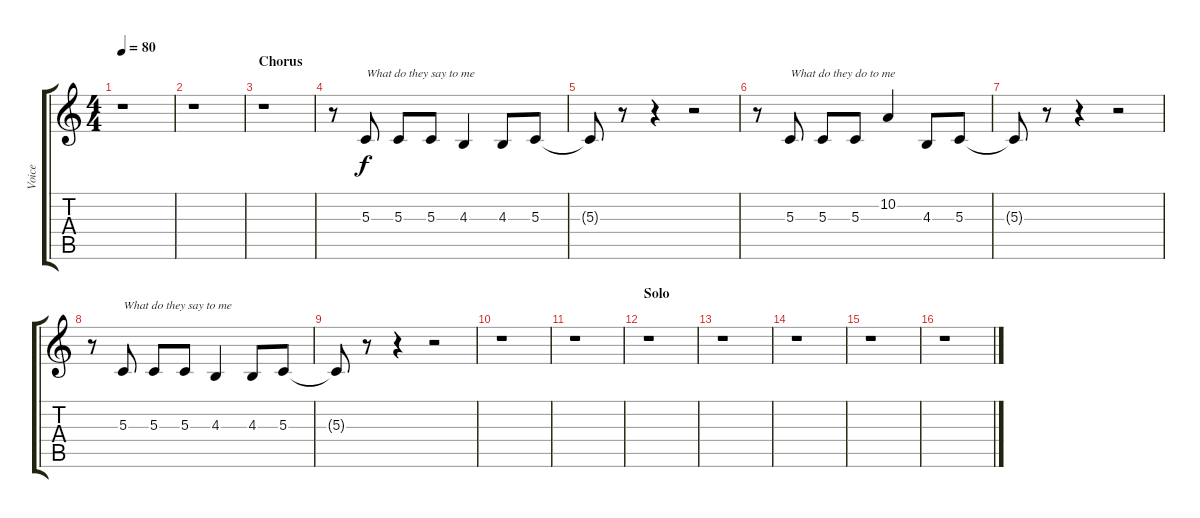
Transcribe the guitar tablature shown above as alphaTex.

\track ("Voice" "Voice") {instrument stringensemble1}
\staff {score tabs}
\tuning (E4 B3 G3 D3 A2 E2) {hide}
\ts (4 4)
\tempo 80
\clef g2
\ks c
r.1{dy f} |
r.1 |
\section ("" "Chorus")
r.1 |
r.8 5.3.8{txt "What do they say to me"} 5.3.8 5.3.8 4.3.4 4.3.8 5.3.8 |
5.3{t}.8 r.8 r.4 r.2 |
r.8 5.3.8{txt "What do they do to me"} 5.3.8 5.3.8 10.2.4 4.3.8 5.3.8 |
5.3{t}.8 r.8 r.4 r.2 |
r.8 5.3.8{txt "What do they say to me"} 5.3.8 5.3.8 4.3.4 4.3.8 5.3.8 |
5.3{t}.8 r.8 r.4 r.2 |
r.1 |
r.1 |
\section ("" "Solo")
r.1 |
r.1 |
r.1 |
r.1 |
r.1
